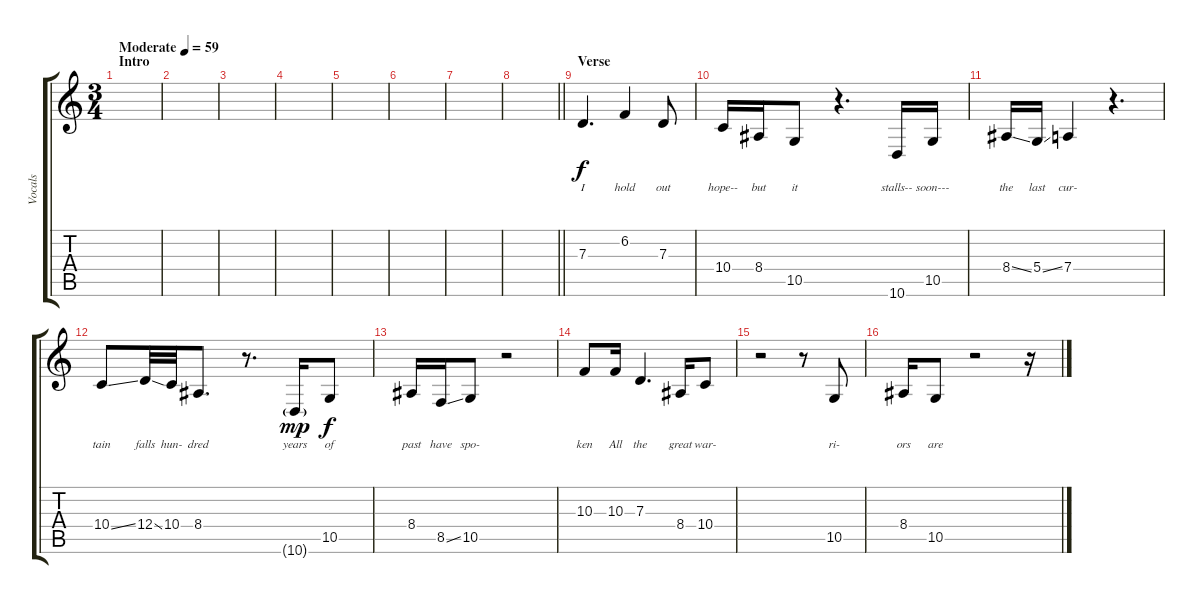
\track ("Vocals" "Vocals") {instrument altosax}
\staff {score tabs}
\tuning (E4 B3 G3 D3 A2 E2) {hide}
\ts (3 4)
\section ("" "Intro")
\tempo (59 "Moderate")
\clef g2
\ks c
|
|
|
|
|
|
|
\barLineRight lightlight
|
\section ("" "Verse")
7.3.4{d lyrics (0 "I") lyrics (1 "") lyrics (2 "") lyrics (3 "") lyrics (4 "")} 6.2.4{lyrics (0 "hold") lyrics (1 "") lyrics (2 "") lyrics (3 "") lyrics (4 "")} 7.3.8{lyrics (0 "out") lyrics (1 "") lyrics (2 "") lyrics (3 "") lyrics (4 "")} |
10.4.16{lyrics (0 "hope--") lyrics (1 "") lyrics (2 "") lyrics (3 "") lyrics (4 "")} 8.4.16{lyrics (0 "but") lyrics (1 "") lyrics (2 "") lyrics (3 "") lyrics (4 "")} 10.5.8{lyrics (0 "it") lyrics (1 "") lyrics (2 "") lyrics (3 "") lyrics (4 "")} r.4{d} 10.6.16{lyrics (0 "stalls--") lyrics (1 "") lyrics (2 "") lyrics (3 "") lyrics (4 "")} 10.5.16{lyrics (0 "soon---") lyrics (1 "") lyrics (2 "") lyrics (3 "") lyrics (4 "")} |
8.4{ss}.16{lyrics (0 "the") lyrics (1 "") lyrics (2 "") lyrics (3 "") lyrics (4 "")} 5.4{ss}.16{lyrics (0 "last") lyrics (1 "") lyrics (2 "") lyrics (3 "") lyrics (4 "")} 7.4.4{lyrics (0 "cur-") lyrics (1 "") lyrics (2 "") lyrics (3 "") lyrics (4 "")} r.4{d} |
10.4{ss}.8{lyrics (0 "tain") lyrics (1 "") lyrics (2 "") lyrics (3 "") lyrics (4 "")} 12.4{ss}.32{lyrics (0 "falls") lyrics (1 "") lyrics (2 "") lyrics (3 "") lyrics (4 "")} 10.4.32{lyrics (0 "hun-") lyrics (1 "") lyrics (2 "") lyrics (3 "") lyrics (4 "")} 8.4.8{d lyrics (0 "dred") lyrics (1 "") lyrics (2 "") lyrics (3 "") lyrics (4 "")} r.8{d} 10.6{g}.16{lyrics (0 "years") lyrics (1 "") lyrics (2 "") lyrics (3 "") lyrics (4 "") dy mp} 10.5.8{lyrics (0 "of") lyrics (1 "") lyrics (2 "") lyrics (3 "") lyrics (4 "") dy f} |
8.4.16{lyrics (0 "past") lyrics (1 "") lyrics (2 "") lyrics (3 "") lyrics (4 "")} 8.5{ss}.16{lyrics (0 "have") lyrics (1 "") lyrics (2 "") lyrics (3 "") lyrics (4 "")} 10.5.8{lyrics (0 "spo-") lyrics (1 "") lyrics (2 "") lyrics (3 "") lyrics (4 "")} r.2 |
10.3.8{lyrics (0 "ken") lyrics (1 "") lyrics (2 "") lyrics (3 "") lyrics (4 "")} 10.3.16{lyrics (0 "All") lyrics (1 "") lyrics (2 "") lyrics (3 "") lyrics (4 "")} 7.3.4{d lyrics (0 "the") lyrics (1 "") lyrics (2 "") lyrics (3 "") lyrics (4 "")} 8.4.16{lyrics (0 "great") lyrics (1 "") lyrics (2 "") lyrics (3 "") lyrics (4 "")} 10.4.8{lyrics (0 "war-") lyrics (1 "") lyrics (2 "") lyrics (3 "") lyrics (4 "")} |
r.2 r.8 10.5.8{lyrics (0 "ri-") lyrics (1 "") lyrics (2 "") lyrics (3 "") lyrics (4 "")} |
8.4.16{lyrics (0 "ors") lyrics (1 "") lyrics (2 "") lyrics (3 "") lyrics (4 "")} 10.5.8{lyrics (0 "are") lyrics (1 "") lyrics (2 "") lyrics (3 "") lyrics (4 "")} r.2 r.16
